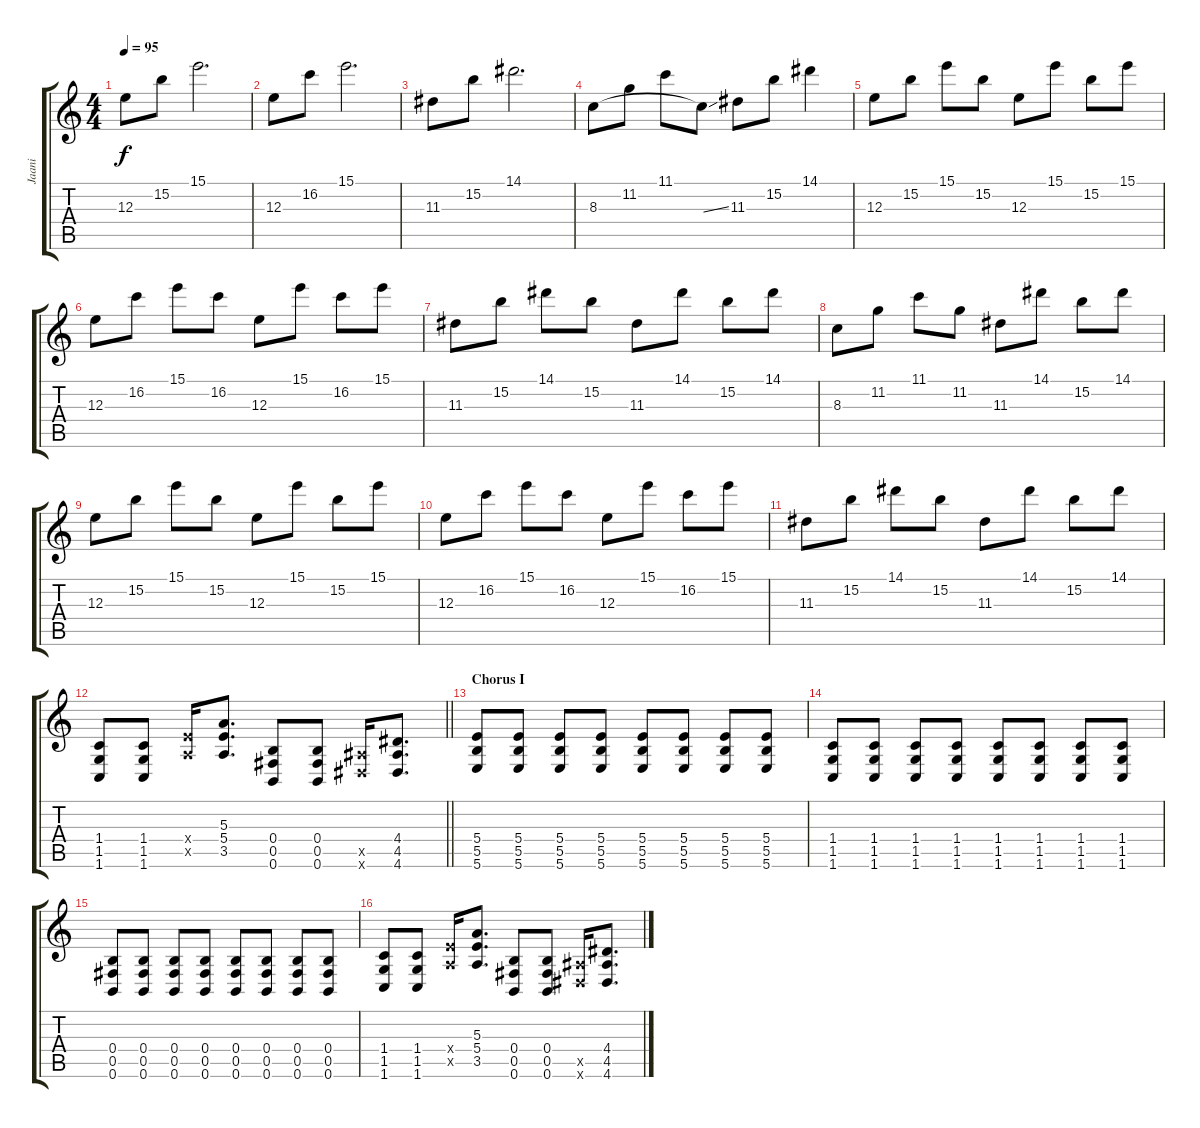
\track ("Jaani" "Jaani") {instrument electricguitarclean}
\staff {score tabs}
\tuning (Db4 Ab3 E3 B2 Gb2 B1) {hide}
\ts (4 4)
\tempo 95
\clef g2
\ks c
12.3.8{dy f} 15.2.8 15.1.2{d} |
12.3.8 16.2.8 15.1.2{d} |
11.3.8 15.2.8 14.1.2{d} |
8.3.8 11.2.8 11.1.8 8.3{ss t}.8 11.3.8 15.2.8 14.1.4 |
12.3.8 15.2.8 15.1.8 15.2.8 12.3.8 15.1.8 15.2.8 15.1.8 |
12.3.8 16.2.8 15.1.8 16.2.8 12.3.8 15.1.8 16.2.8 15.1.8 |
11.3.8 15.2.8 14.1.8 15.2.8 11.3.8 14.1.8 15.2.8 14.1.8 |
8.3.8 11.2.8 11.1.8 11.2.8 11.3.8 14.1.8 15.2.8 14.1.8 |
12.3.8 15.2.8 15.1.8 15.2.8 12.3.8 15.1.8 15.2.8 15.1.8 |
12.3.8 16.2.8 15.1.8 16.2.8 12.3.8 15.1.8 16.2.8 15.1.8 |
11.3.8 15.2.8 14.1.8 15.2.8 11.3.8 14.1.8 15.2.8 14.1.8 |
\barLineRight lightlight
(1.4 1.5 1.6).8 (1.4 1.5 1.6).8 (5.4{x} 3.5{x}).16 (5.3 5.4 3.5).8{d} (0.4 0.5 0.6).8 (0.4 0.5 0.6).8 (4.5{x} 4.6{x}).16 (4.4 4.5 4.6).8{d} |
\section ("" "Chorus I")
(5.4 5.5 5.6).8 (5.4 5.5 5.6).8 (5.4 5.5 5.6).8 (5.4 5.5 5.6).8 (5.4 5.5 5.6).8 (5.4 5.5 5.6).8 (5.4 5.5 5.6).8 (5.4 5.5 5.6).8 |
(1.4 1.5 1.6).8 (1.4 1.5 1.6).8 (1.4 1.5 1.6).8 (1.4 1.5 1.6).8 (1.4 1.5 1.6).8 (1.4 1.5 1.6).8 (1.4 1.5 1.6).8 (1.4 1.5 1.6).8 |
(0.4 0.5 0.6).8 (0.4 0.5 0.6).8 (0.4 0.5 0.6).8 (0.4 0.5 0.6).8 (0.4 0.5 0.6).8 (0.4 0.5 0.6).8 (0.4 0.5 0.6).8 (0.4 0.5 0.6).8 |
(1.4 1.5 1.6).8 (1.4 1.5 1.6).8 (5.4{x} 3.5{x}).16 (5.3 5.4 3.5).8{d} (0.4 0.5 0.6).8 (0.4 0.5 0.6).8 (4.5{x} 4.6{x}).16 (4.4 4.5 4.6).8{d}
